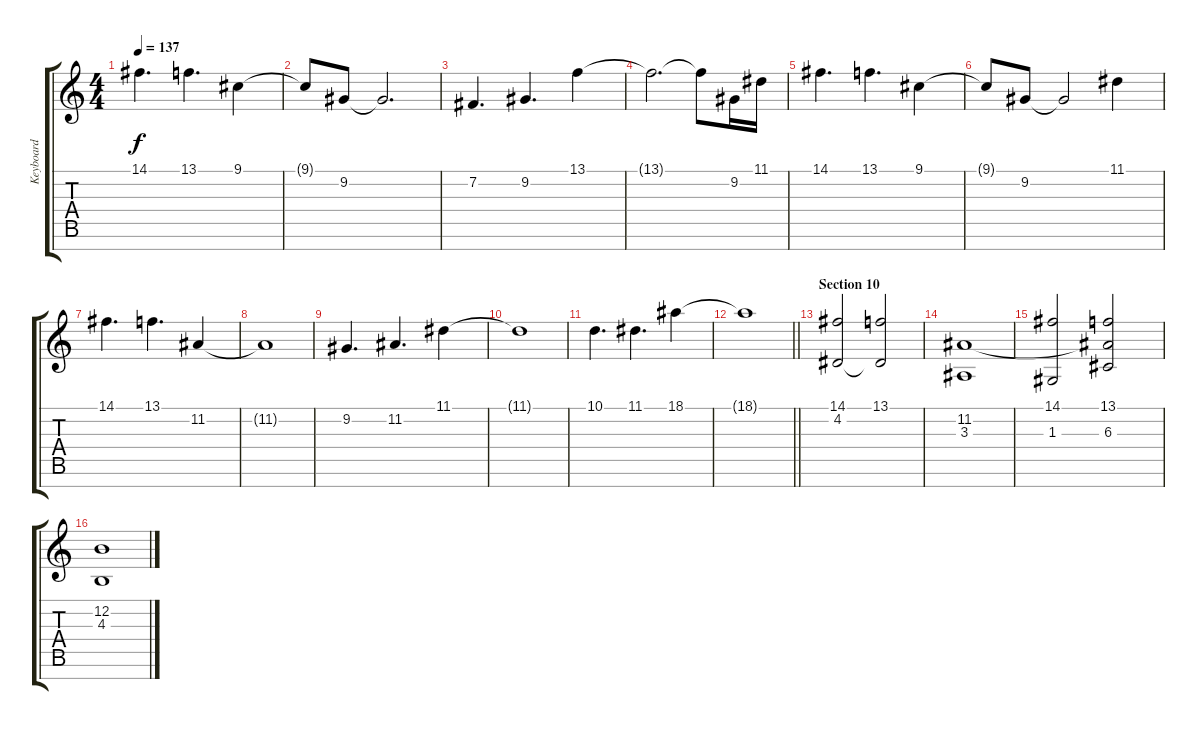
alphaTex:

\track ("Keyboard" "Keyboard") {instrument lead2sawtooth}
\staff {score tabs}
\tuning (E4 B3 G3 D3 A2 E2 B1) {hide}
\ts (4 4)
\tempo 137
\clef g2
\ks c
14.1.4{d dy f} 13.1.4{d} 9.1.4 |
9.1{t}.8 9.2.8 9.2{t}.2{d} |
7.2.4{d} 9.2.4{d} 13.1.4 |
13.1{t}.2{d} 13.1{t}.8 9.2.16 11.1.16 |
14.1.4{d} 13.1.4{d} 9.1.4 |
9.1{t}.8 9.2.8 9.2{t}.2 11.1.4 |
14.1.4{d} 13.1.4{d} 11.2.4 |
11.2{t}.1 |
9.2.4{d} 11.2.4{d} 11.1.4 |
11.1{t}.1 |
10.1.4{d} 11.1.4{d} 18.1.4 |
\barLineRight lightlight
18.1{t}.1 |
\section ("" "Section 10")
(14.1 4.2).2{instrument pad8sweep} (13.1 4.2{t}).2 |
(11.2 3.3).1 |
(14.1 1.3).2 (13.1 11.2{t} 6.3).2 |
(12.2 4.3).1
